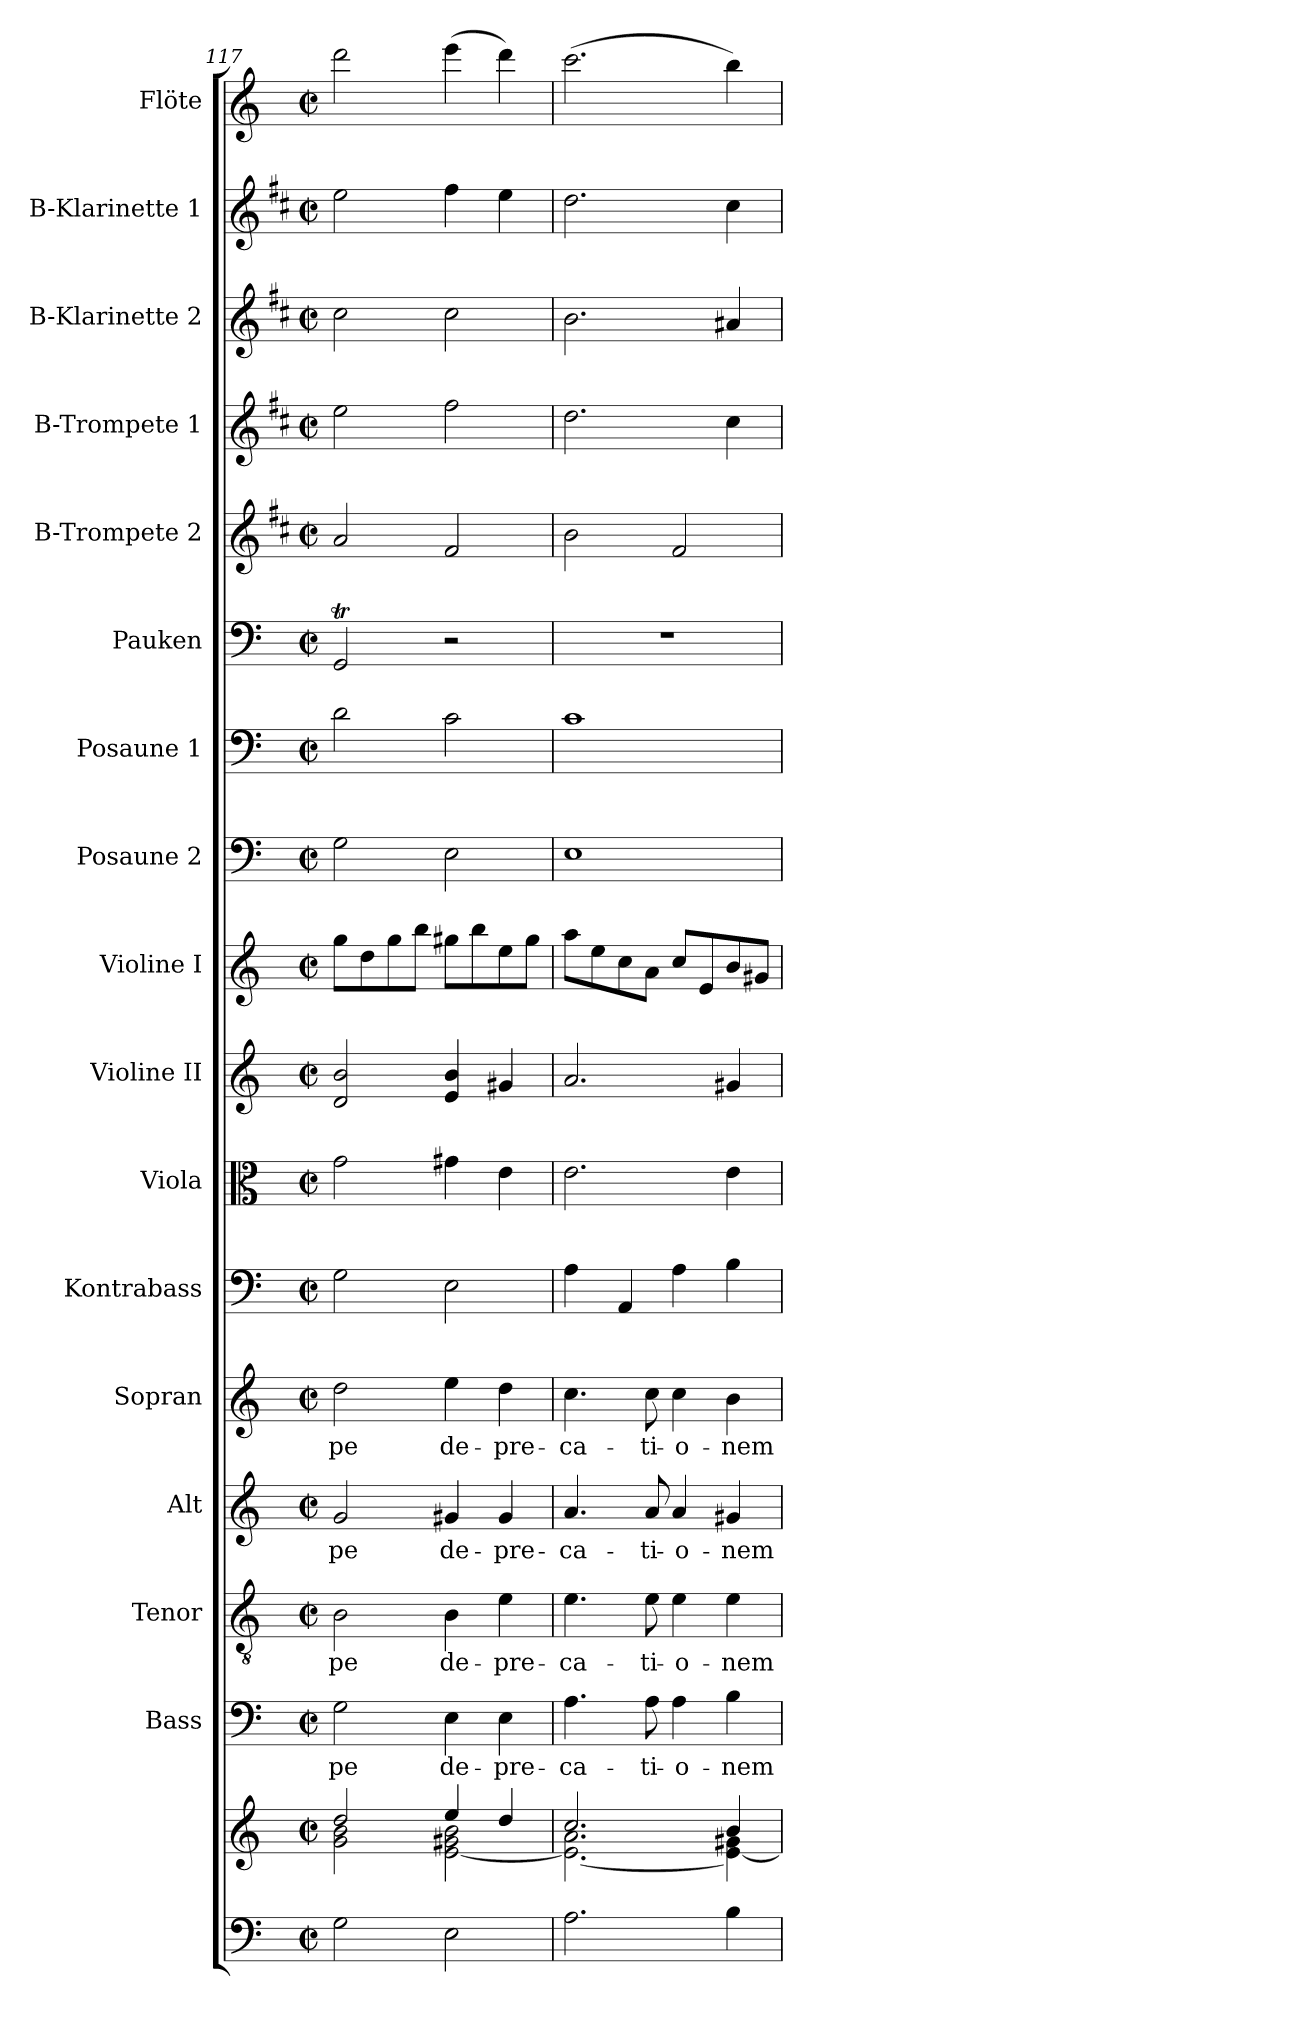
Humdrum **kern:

**kern	**kern	**kern	**text	**kern	**text	**kern	**text	**kern	**text	**kern	**kern	**kern	**kern	**kern	**kern	**kern	**kern	**kern	**kern	**kern	**kern
*part17	*part17	*part16	*part16	*part15	*part15	*part14	*part14	*part13	*part13	*part12	*part11	*part10	*part9	*part8	*part7	*part6	*part5	*part4	*part3	*part2	*part1
*staff18	*staff17	*staff16	*staff16	*staff15	*staff15	*staff14	*staff14	*staff13	*staff13	*staff12	*staff11	*staff10	*staff9	*staff8	*staff7	*staff6	*staff5	*staff4	*staff3	*staff2	*staff1
*	*	*I"Bass	*	*I"Tenor	*	*I"Alt	*	*I"Sopran	*	*I"Kontrabass	*I"Viola	*I"Violine II	*I"Violine I	*I"Posaune 2	*I"Posaune 1	*I"Pauken	*I"B-Trompete 2	*I"B-Trompete 1	*I"B-Klarinette 2	*I"B-Klarinette 1	*I"Flöte
*	*	*I'B.	*	*I'T.	*	*I'A.	*	*I'S.	*	*I'Kb.	*I'Vla.	*I'Vl. II	*I'Vl. I	*I'Pos. 2	*I'Pos. 1	*I'Pk.	*I'B Trp. 2	*I'B Trp. 1	*I'B Kl. 2	*I'B Kl. 1	*I'Fl.
*clefF4	*clefG2	*clefF4	*	*clefGv2	*	*clefG2	*	*clefG2	*	*clefF4	*clefC3	*clefG2	*clefG2	*clefF4	*clefF4	*clefF4	*clefG2	*clefG2	*clefG2	*clefG2	*clefG2
*	*	*	*	*	*	*	*	*	*	*ITrd7c12	*	*	*	*	*	*	*ITrd1c2	*ITrd1c2	*ITrd1c2	*ITrd1c2	*
*k[]	*k[]	*k[]	*	*k[]	*	*k[]	*	*k[]	*	*k[]	*k[]	*k[]	*k[]	*k[]	*k[]	*k[]	*k[]	*k[]	*k[]	*k[]	*k[]
*C:	*C:	*C:	*	*C:	*	*C:	*	*C:	*	*C:	*C:	*C:	*C:	*C:	*C:	*C:	*C:	*C:	*C:	*C:	*C:
*M2/2	*M2/2	*M2/2	*	*M2/2	*	*M2/2	*	*M2/2	*	*M2/2	*M2/2	*M2/2	*M2/2	*M2/2	*M2/2	*M2/2	*M2/2	*M2/2	*M2/2	*M2/2	*M2/2
*met(c|)	*met(c|)	*met(c|)	*	*met(c|)	*	*met(c|)	*	*met(c|)	*	*met(c|)	*met(c|)	*met(c|)	*met(c|)	*met(c|)	*met(c|)	*met(c|)	*met(c|)	*met(c|)	*met(c|)	*met(c|)	*met(c|)
=117	=117	=117	=117	=117	=117	=117	=117	=117	=117	=117	=117	=117	=117	=117	=117	=117	=117	=117	=117	=117	=117
*	*^	*	*	*	*	*	*	*	*	*	*	*	*	*	*	*	*	*	*	*	*
!	!	!	!	!LO:LY:b	!	!LO:LY:b	!	!LO:LY:b	!	!LO:LY:b	!	!	!	!	!	!	!	!	!	!	!	!
2G\	2dd/	2g\ 2b\	2G\	-pe	2B\	-pe	2g/	-pe	2dd\	-pe	2GG\	2g\	2d/ 2b/	8gg\L	2G\	2d\	2GGT/	2g/	2dd\	2b\	2dd\	2ddd\
.	.	.	.	.	.	.	.	.	.	.	.	.	.	8dd\	.	.	.	.	.	.	.	.
.	.	.	.	.	.	.	.	.	.	.	.	.	.	8gg\	.	.	.	.	.	.	.	.
.	.	.	.	.	.	.	.	.	.	.	.	.	.	8bb\J	.	.	.	.	.	.	.	.
!	!	!	!	!LO:LY:b	!	!LO:LY:b	!	!LO:LY:b	!	!LO:LY:b	!	!	!	!	!	!	!	!	!	!	!	!
2E\	4ee/	[<2e\ 2g#X\ 2b\	4E\	de-	4B\	de-	4g#X/	de-	4ee\	de-	2EE\	4g#X\	4e/ 4b/	8gg#X\L	2E\	2c\	2r	2e/	2ee\	2b\	4ee\	(>4eee\
.	.	.	.	.	.	.	.	.	.	.	.	.	.	8bb\	.	.	.	.	.	.	.	.
!	!	!	!	!LO:LY:b	!	!LO:LY:b	!	!LO:LY:b	!	!LO:LY:b	!	!	!	!	!	!	!	!	!	!	!	!
.	4dd/	.	4E\	-pre-	4e\	-pre-	4g#/	-pre-	4dd\	-pre-	.	4e\	4g#X/	8ee\	.	.	.	.	.	.	4dd\	4ddd\)
.	.	.	.	.	.	.	.	.	.	.	.	.	.	8gg#\J	.	.	.	.	.	.	.	.
=118	=118	=118	=118	=118	=118	=118	=118	=118	=118	=118	=118	=118	=118	=118	=118	=118	=118	=118	=118	=118	=118	=118
!	!	!	!	!LO:LY:b	!	!LO:LY:b	!	!LO:LY:b	!	!LO:LY:b	!	!	!	!	!	!	!	!	!	!	!	!
2.A\	2.cc/	2.e\_ 2.a\	4.A\	-ca-	4.e\	-ca-	4.a/	-ca-	4.cc\	-ca-	4AA\	2.e\	2.a/	8aa\L	1E	1c	1r	2a\	2.cc\	2.a\	2.cc\	(>2.ccc\
.	.	.	.	.	.	.	.	.	.	.	.	.	.	8ee\	.	.	.	.	.	.	.	.
.	.	.	.	.	.	.	.	.	.	.	4AAA/	.	.	8cc\	.	.	.	.	.	.	.	.
!	!	!	!	!LO:LY:b	!	!LO:LY:b	!	!LO:LY:b	!	!LO:LY:b	!	!	!	!	!	!	!	!	!	!	!	!
.	.	.	8A\	-ti-	8e\	-ti-	8a/	-ti-	8cc\	-ti-	.	.	.	8a\J	.	.	.	.	.	.	.	.
!	!	!	!	!LO:LY:b	!	!LO:LY:b	!	!LO:LY:b	!	!LO:LY:b	!	!	!	!	!	!	!	!	!	!	!	!
.	.	.	4A\	-o-	4e\	-o-	4a/	-o-	4cc\	-o-	4AA\	.	.	8cc/L	.	.	.	2e/	.	.	.	.
.	.	.	.	.	.	.	.	.	.	.	.	.	.	8e/	.	.	.	.	.	.	.	.
!	!	!	!	!LO:LY:b	!	!LO:LY:b	!	!LO:LY:b	!	!LO:LY:b	!	!	!	!	!	!	!	!	!	!	!	!
4B\	4b/	4e\_ 4g#X\	4B\	-nem	4e\	-nem	4g#X/	-nem	4b\	-nem	4BB\	4e\	4g#X/	8b/	.	.	.	.	4b\	4g#X/	4b\	4bb\)
.	.	.	.	.	.	.	.	.	.	.	.	.	.	8g#X/J	.	.	.	.	.	.	.	.
*	*v	*v	*	*	*	*	*	*	*	*	*	*	*	*	*	*	*	*	*	*	*	*
=	=	=	=	=	=	=	=	=	=	=	=	=	=	=	=	=	=	=	=	=	=
*-	*-	*-	*-	*-	*-	*-	*-	*-	*-	*-	*-	*-	*-	*-	*-	*-	*-	*-	*-	*-	*-
